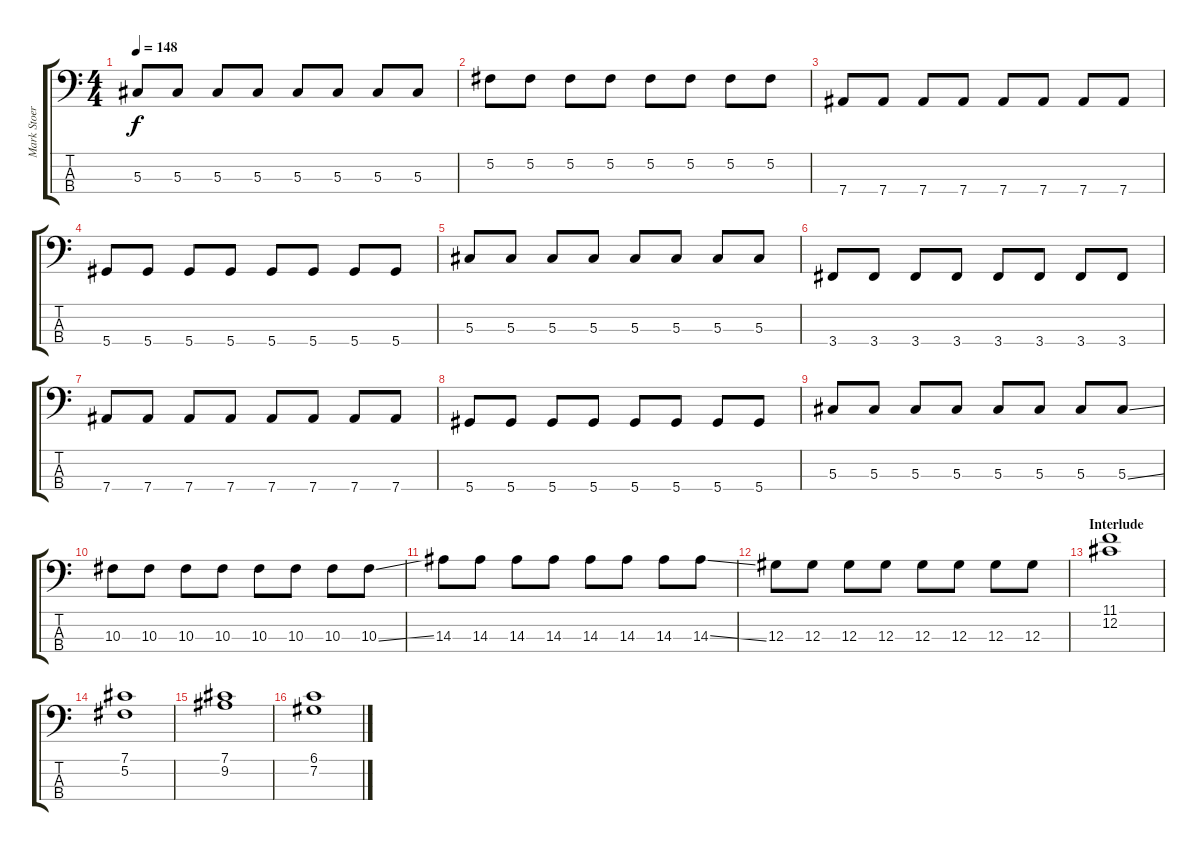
\track ("Mark Stoermer - Bass" "Mark Stoer") {instrument electricbasspick}
\staff {score tabs}
\tuning (Gb2 Db2 Ab1 Eb1) {hide}
\ts (4 4)
\tempo 148
\clef f4
\ks c
5.3.8{dy f} 5.3.8 5.3.8 5.3.8 5.3.8 5.3.8 5.3.8 5.3.8 |
5.2.8 5.2.8 5.2.8 5.2.8 5.2.8 5.2.8 5.2.8 5.2.8 |
7.4.8 7.4.8 7.4.8 7.4.8 7.4.8 7.4.8 7.4.8 7.4.8 |
5.4.8 5.4.8 5.4.8 5.4.8 5.4.8 5.4.8 5.4.8 5.4.8 |
5.3.8 5.3.8 5.3.8 5.3.8 5.3.8 5.3.8 5.3.8 5.3.8 |
3.4.8 3.4.8 3.4.8 3.4.8 3.4.8 3.4.8 3.4.8 3.4.8 |
7.4.8 7.4.8 7.4.8 7.4.8 7.4.8 7.4.8 7.4.8 7.4.8 |
5.4.8 5.4.8 5.4.8 5.4.8 5.4.8 5.4.8 5.4.8 5.4.8 |
5.3.8 5.3.8 5.3.8 5.3.8 5.3.8 5.3.8 5.3.8 5.3{ss}.8 |
10.3.8 10.3.8 10.3.8 10.3.8 10.3.8 10.3.8 10.3.8 10.3{ss}.8 |
14.3.8 14.3.8 14.3.8 14.3.8 14.3.8 14.3.8 14.3.8 14.3{ss}.8 |
12.3.8 12.3.8 12.3.8 12.3.8 12.3.8 12.3.8 12.3.8 12.3.8 |
\section ("" "Interlude")
(11.1 12.2).1 |
(7.1 5.2).1 |
(7.1 9.2).1 |
(6.1 7.2).1
